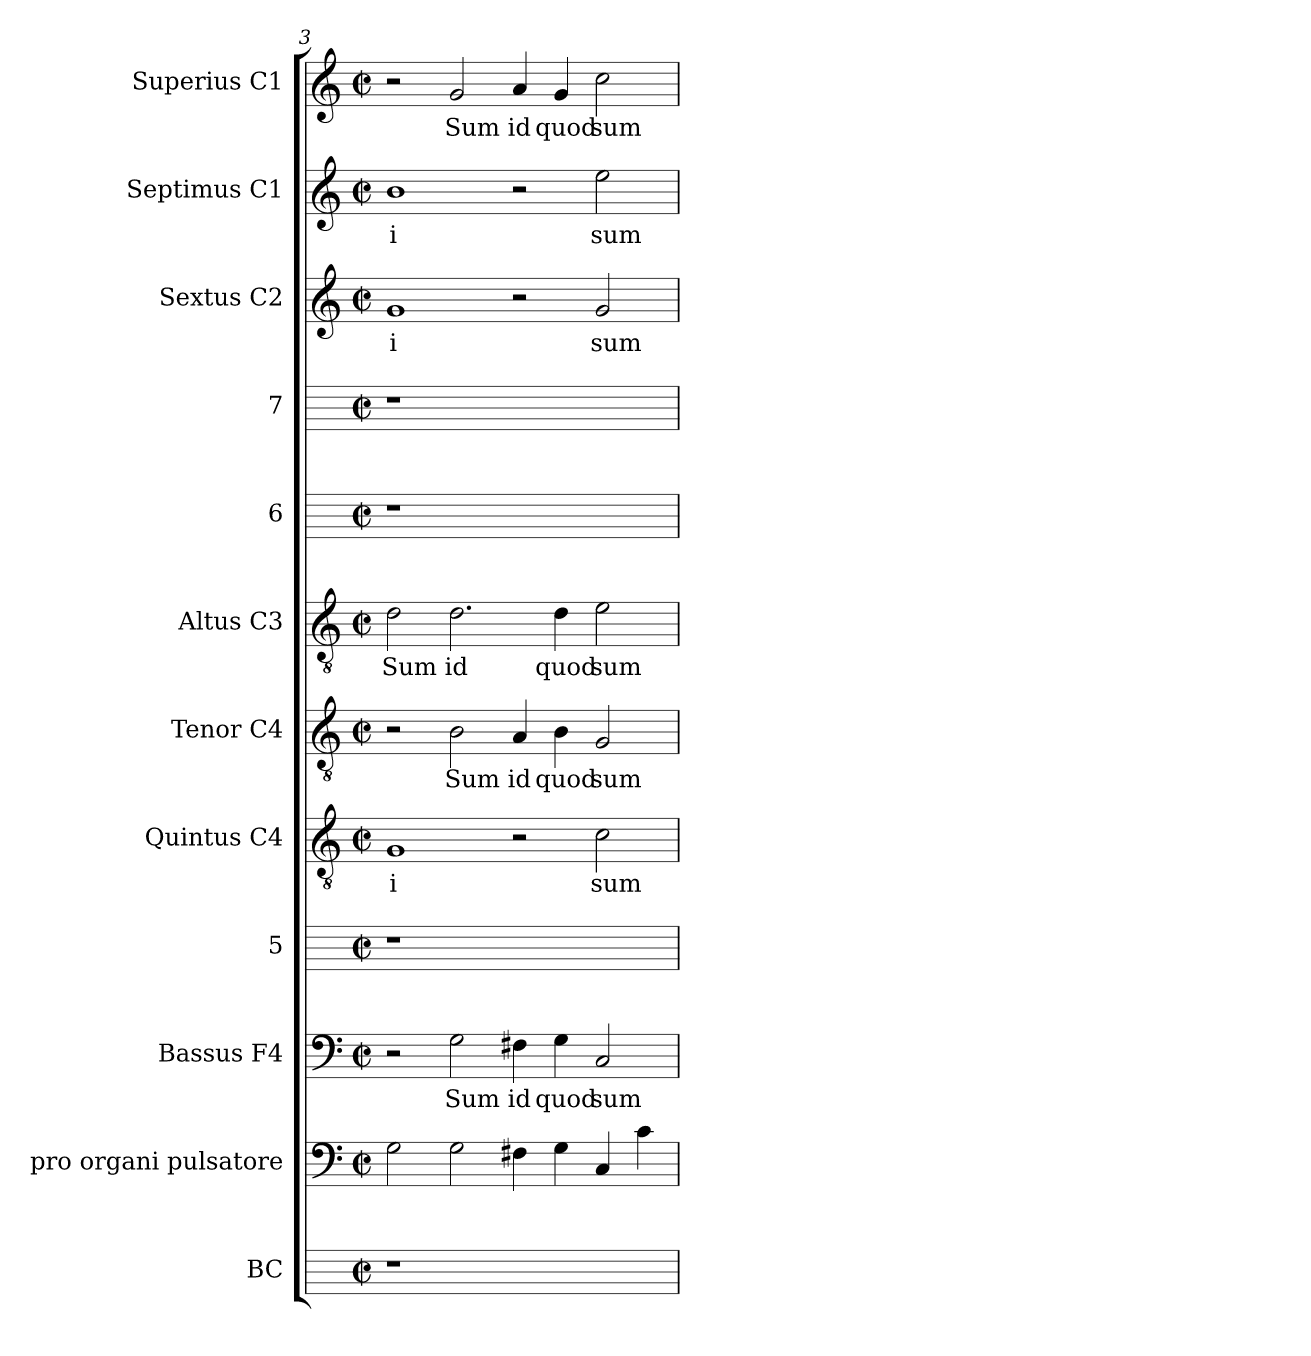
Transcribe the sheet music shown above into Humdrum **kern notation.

**kern	**kern	**kern	**text	**kern	**kern	**text	**kern	**text	**kern	**text	**kern	**kern	**kern	**text	**kern	**text	**kern	**text
*part12	*part11	*part10	*part10	*part9	*part8	*part8	*part7	*part7	*part6	*part6	*part5	*part4	*part3	*part3	*part2	*part2	*part1	*part1
*staff12	*staff11	*staff10	*staff10	*staff9	*staff8	*staff8	*staff7	*staff7	*staff6	*staff6	*staff5	*staff4	*staff3	*staff3	*staff2	*staff2	*staff1	*staff1
*I"BC	*I"pro organi  pulsatore	*I"Bassus  F4	*	*I"5	*I"Quintus  C4	*	*I"Tenor  C4	*	*I"Altus  C3	*	*I"6	*I"7	*I"Sextus  C2	*	*I"Septimus  C1	*	*I"Superius  C1	*
*I'BC	*	*I'B	*	*	*	*	*I'T	*	*I'A	*	*	*	*	*	*	*	*I'S	*
*	*clefF4	*clefF4	*	*	*clefGv2	*	*clefGv2	*	*clefGv2	*	*	*	*clefG2	*	*clefG2	*	*clefG2	*
*k[]	*k[]	*k[]	*	*k[]	*k[]	*	*k[]	*	*k[]	*	*k[]	*k[]	*k[]	*	*k[]	*	*k[]	*
*C:	*C:	*C:	*	*C:	*C:	*	*C:	*	*C:	*	*C:	*C:	*C:	*	*C:	*	*C:	*
*M2/2	*M2/2	*M2/2	*	*M2/2	*M2/2	*	*M2/2	*	*M2/2	*	*M2/2	*M2/2	*M2/2	*	*M2/2	*	*M2/2	*
*met(c|)	*met(c|)	*met(c|)	*	*met(c|)	*met(c|)	*	*met(c|)	*	*met(c|)	*	*met(c|)	*met(c|)	*met(c|)	*	*met(c|)	*	*met(c|)	*
=3	=3	=3	=3	=3	=3	=3	=3	=3	=3	=3	=3	=3	=3	=3	=3	=3	=3	=3
!	!	!	!	!	!	!LO:LY:b:cj	!	!	!	!LO:LY:b:cj	!	!	!	!LO:LY:b:cj	!	!LO:LY:b:cj	!	!
1r	2G\	2r	.	1r	1G	-i	2r	.	2d\	Sum	1r	1r	1g	-i	1b	-i	2r	.
!	!	!	!LO:LY:b:cj	!	!	!	!	!LO:LY:b:cj	!	!LO:LY:b:cj	!	!	!	!	!	!	!	!LO:LY:b:cj
.	2G\	2G\	Sum	.	.	.	2B\	Sum	2.d\	id	.	.	.	.	.	.	2g/	Sum
!	!	!	!LO:LY:b:cj	!	!	!	!	!LO:LY:b:cj	!	!	!	!	!	!	!	!	!	!LO:LY:b:cj
1ryy	4F#X\	4F#X\	id	1ryy	2r	.	4A/	id	.	.	1ryy	1ryy	2r	.	2r	.	4a/	id
!	!	!	!LO:LY:b:cj	!	!	!	!	!LO:LY:b:cj	!	!LO:LY:b:cj	!	!	!	!	!	!	!	!LO:LY:b:cj
.	4G\	4G\	quod	.	.	.	4B\	quod	4d\	quod	.	.	.	.	.	.	4g/	quod
!	!	!	!LO:LY:b:cj	!	!	!LO:LY:b:cj	!	!LO:LY:b:cj	!	!LO:LY:b:cj	!	!	!	!LO:LY:b:cj	!	!LO:LY:b:cj	!	!LO:LY:b:cj
.	4C/	2C/	sum	.	2c\	sum	2G/	sum	2e\	sum	.	.	2g/	sum	2ee\	sum	2cc\	sum
.	4c\	.	.	.	.	.	.	.	.	.	.	.	.	.	.	.	.	.
=	=	=	=	=	=	=	=	=	=	=	=	=	=	=	=	=	=	=
*-	*-	*-	*-	*-	*-	*-	*-	*-	*-	*-	*-	*-	*-	*-	*-	*-	*-	*-
